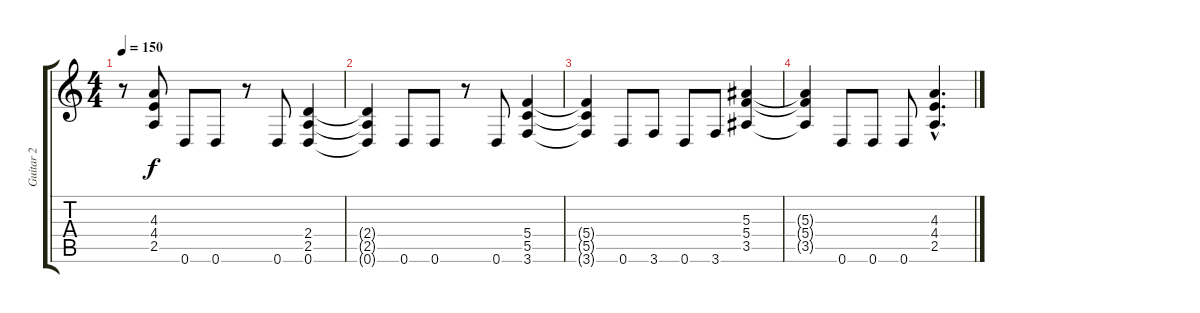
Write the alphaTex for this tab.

\track ("Guitar 2" "Guitar 2") {instrument distortionguitar}
\staff {score tabs}
\tuning (D4 A3 F3 C3 G2 D2) {hide}
\ts (4 4)
\tempo 150
\clef g2
\ks c
r.8{dy f} (4.3{t} 4.4{t} 2.5{t}).8 0.6.8 0.6.8 r.8 0.6.8 (2.4 2.5 0.6).4 |
(2.4{t} 2.5{t} 0.6{t}).4 0.6.8 0.6.8 r.8 0.6.8 (5.4 5.5 3.6).4 |
(5.4{t} 5.5{t} 3.6{t}).4 0.6.8 3.6.8 0.6.8 3.6.8 (5.3 5.4 3.5).4 |
(5.3{t} 5.4{t} 3.5{t}).4 0.6.8 0.6.8 0.6.8 (4.3{hac} 4.4{hac} 2.5{hac}).4{d}
